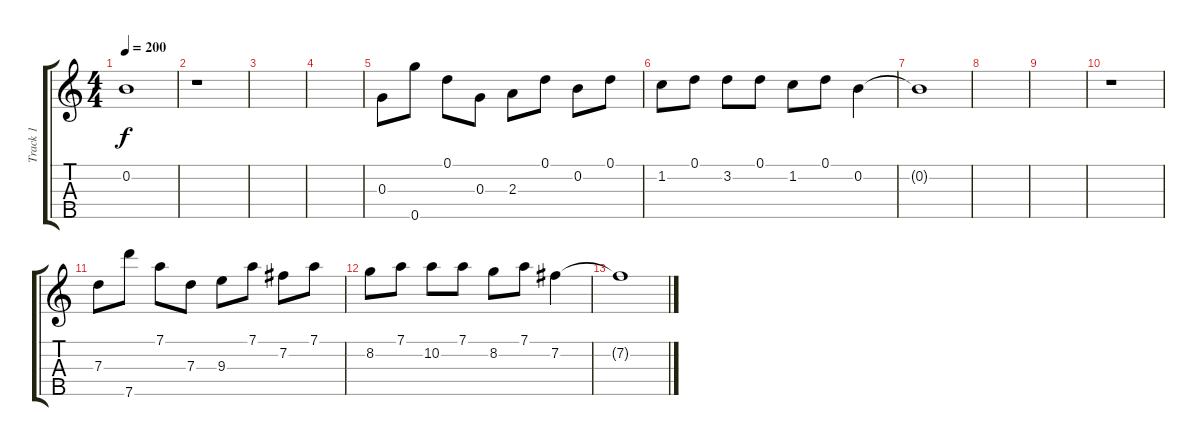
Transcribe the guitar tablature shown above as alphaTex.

\track ("Track 1" "Track 1") {instrument banjo}
\staff {score tabs}
\tuning (D4 B3 G3 D3 G4) {hide}
\displaytranspose 12
\ts (4 4)
\tempo 200
\clef g2
\ks c
0.2{t}.1{dy f} |
r.1 |
|
|
0.3.8 0.5.8 0.1.8 0.3.8 2.3.8 0.1.8 0.2.8 0.1.8 |
1.2.8 0.1.8 3.2.8 0.1.8 1.2.8 0.1.8 0.2.4 |
0.2{t}.1 |
|
|
r.1 |
7.3.8 7.5.8 7.1.8 7.3.8 9.3.8 7.1.8 7.2.8 7.1.8 |
8.2.8 7.1.8 10.2.8 7.1.8 8.2.8 7.1.8 7.2.4 |
7.2{t}.1
